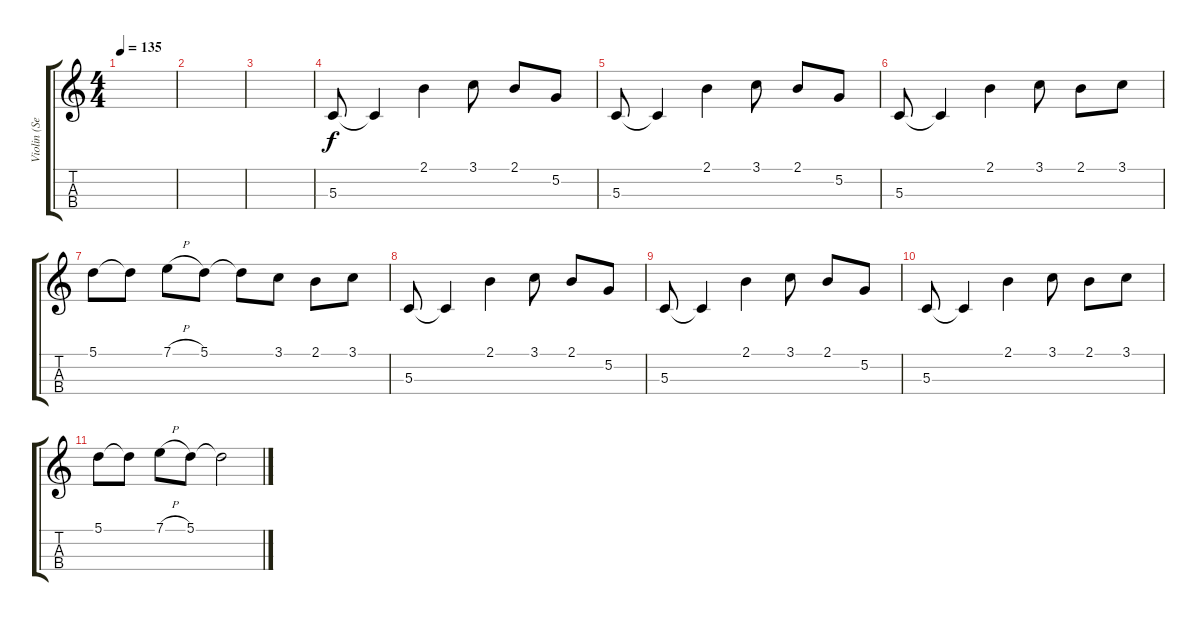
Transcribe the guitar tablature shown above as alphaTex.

\track ("Violin (Sean Mckin)" "Violin (Se") {instrument viola}
\staff {score tabs}
\tuning (A4 D4 G3 C3) {hide}
\ts (4 4)
\tempo 135
\clef g2
\ks c
|
|
|
5.3.8 5.3{t}.4 2.1.4 3.1.8 2.1.8 5.2.8 |
5.3.8 5.3{t}.4 2.1.4 3.1.8 2.1.8 5.2.8 |
5.3.8 5.3{t}.4 2.1.4 3.1.8 2.1.8 3.1.8 |
5.1.8 5.1{t}.8 7.1{h}.8 5.1.8 5.1{t}.8 3.1.8 2.1.8 3.1.8 |
5.3.8 5.3{t}.4 2.1.4 3.1.8 2.1.8 5.2.8 |
5.3.8 5.3{t}.4 2.1.4 3.1.8 2.1.8 5.2.8 |
5.3.8 5.3{t}.4 2.1.4 3.1.8 2.1.8 3.1.8 |
5.1.8 5.1{t}.8 7.1{h}.8 5.1.8 5.1{t}.2
